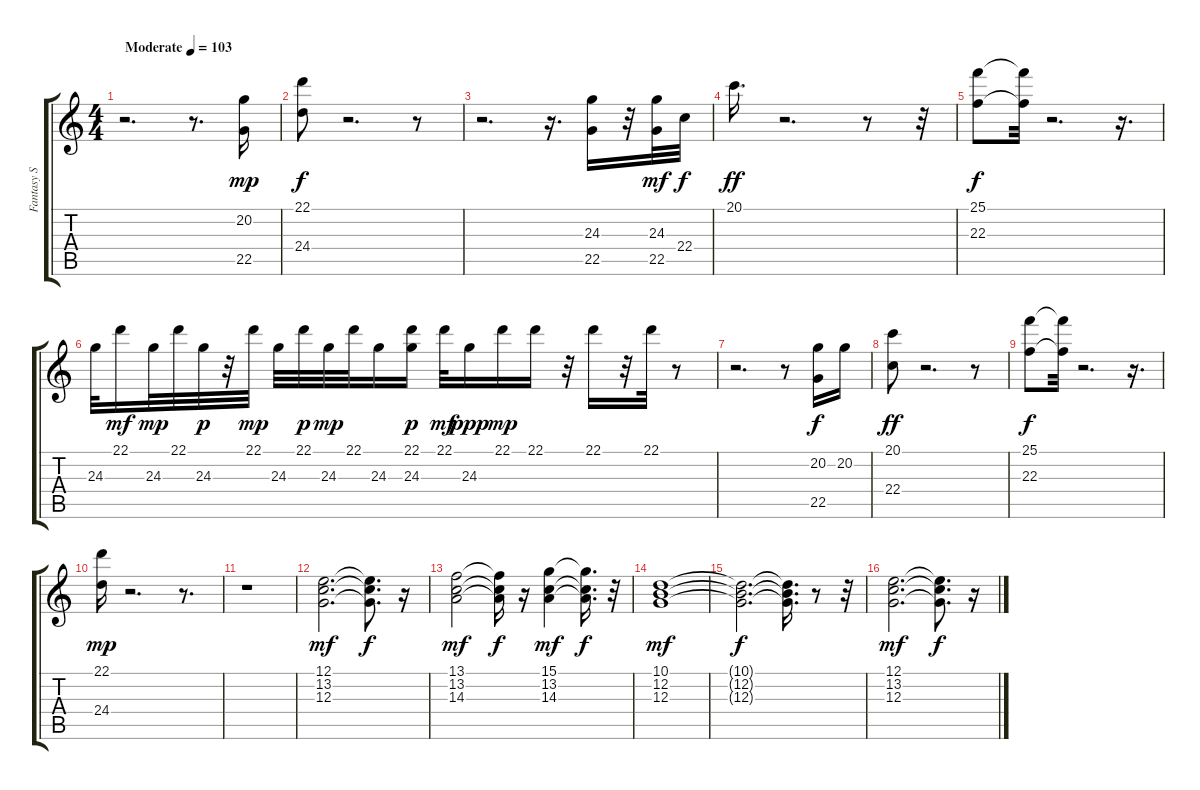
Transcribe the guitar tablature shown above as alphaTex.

\track ("Fantasy S" "Fantasy S") {instrument pad1newage}
\staff {score tabs}
\tuning (E4 B3 G3 D3 A2 E2) {hide}
\ts (4 4)
\tempo (103 "Moderate")
\clef g2
\ks c
r.2{d dy mp instrument pad1newage} r.8{d} (20.2 22.5).16 |
(22.1 24.4).8{dy f} r.2{d} r.8 |
r.2{d} r.16{d} (24.3 22.5).16 r.32 (24.3 22.5).32{dy mf} 22.4.32{dy f} |
20.1.16{d dy ff} r.2{d} r.8 r.32 |
(25.1 22.3).8{dy f} (25.1{t} 22.3{t}).32 r.2{d} r.16{d} |
24.3.32 22.1.16{dy mf} 24.3.32{dy mp} 22.1.32 24.3.32{dy p} r.32 22.1.32{dy mp} 24.3.32 22.1.32{dy p} 24.3.32{dy mp} 22.1.32 24.3.16 (22.1 24.3).16{dy p} 22.1.32{dy mf} 24.3.16{dy ppp} 22.1.16{dy mp} 22.1.16 r.32 22.1.16 r.32 22.1.32 r.8 |
r.2{d} r.8 (20.2 22.5).16{dy f} 20.2.16 |
(20.1 22.4).8{dy ff} r.2{d} r.8 |
(25.1 22.3).8{dy f} (25.1{t} 22.3{t}).32 r.2{d} r.16{d} |
(22.1 24.4).16{dy mp} r.2{d} r.8{d} |
r.1 |
(12.1 13.2 12.3).2{d dy mf} (12.1{t} 13.2{t} 12.3{t}).8{d dy f} r.16 |
(13.1 13.2 14.3).2{dy mf} (13.1{t} 13.2{t} 14.3{t}).16{dy f} r.16 (15.1 13.2 14.3).4{dy mf} (15.1{t} 13.2{t} 14.3{t}).16{d dy f} r.32 |
(10.1 12.2 12.3).1{dy mf} |
(10.1{t} 12.2{t} 12.3{t}).2{d dy f} (10.1{t} 12.2{t} 12.3{t}).16{d} r.8 r.32 |
(12.1 13.2 12.3).2{d dy mf} (12.1{t} 13.2{t} 12.3{t}).8{d dy f} r.16
